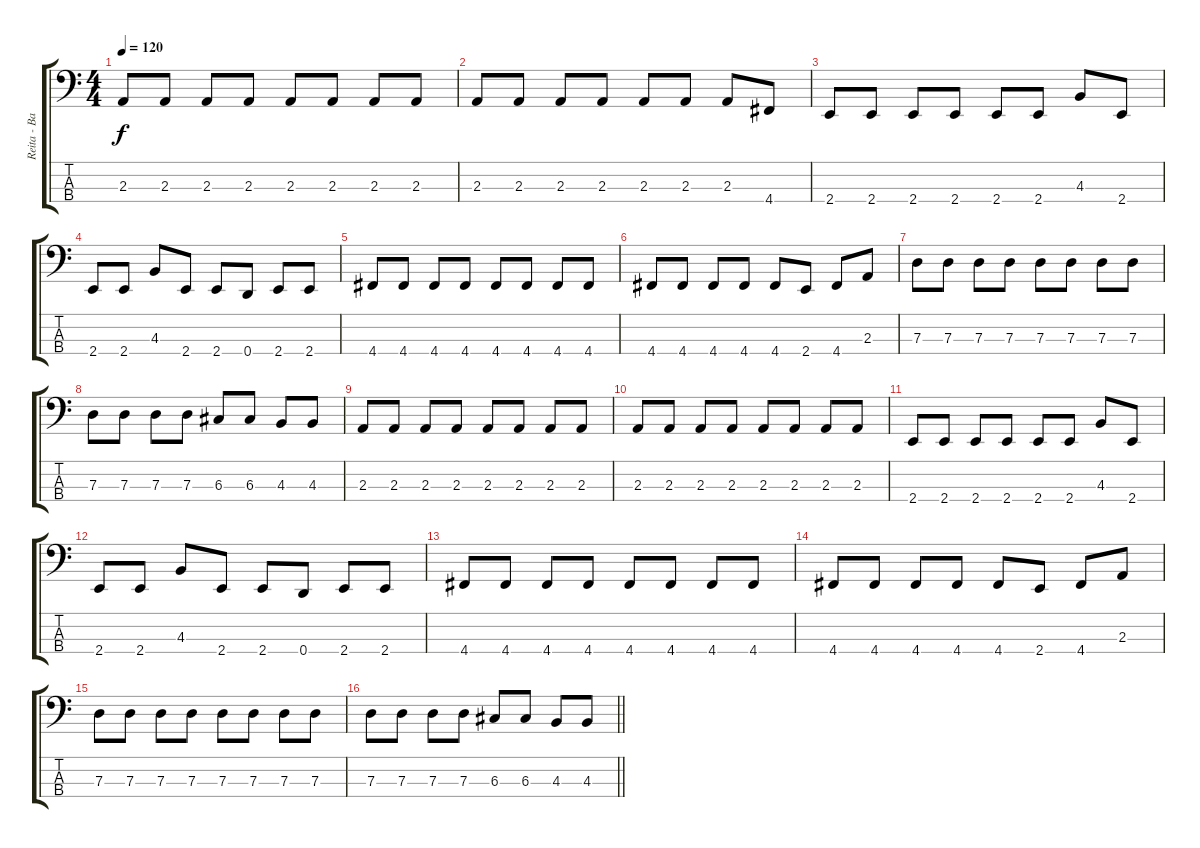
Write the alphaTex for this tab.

\track ("Reita - Bass" "Reita - Ba") {instrument electricbasspick}
\staff {score tabs}
\tuning (F2 C2 G1 D1) {hide}
\ts (4 4)
\tempo 120
\clef f4
\ks c
2.3.8{dy f} 2.3.8 2.3.8 2.3.8 2.3.8 2.3.8 2.3.8 2.3.8 |
2.3.8 2.3.8 2.3.8 2.3.8 2.3.8 2.3.8 2.3.8 4.4.8 |
2.4.8 2.4.8 2.4.8 2.4.8 2.4.8 2.4.8 4.3.8 2.4.8 |
2.4.8 2.4.8 4.3.8 2.4.8 2.4.8 0.4.8 2.4.8 2.4.8 |
4.4.8 4.4.8 4.4.8 4.4.8 4.4.8 4.4.8 4.4.8 4.4.8 |
4.4.8 4.4.8 4.4.8 4.4.8 4.4.8 2.4.8 4.4.8 2.3.8 |
7.3.8 7.3.8 7.3.8 7.3.8 7.3.8 7.3.8 7.3.8 7.3.8 |
7.3.8 7.3.8 7.3.8 7.3.8 6.3.8 6.3.8 4.3.8 4.3.8 |
2.3.8 2.3.8 2.3.8 2.3.8 2.3.8 2.3.8 2.3.8 2.3.8 |
2.3.8 2.3.8 2.3.8 2.3.8 2.3.8 2.3.8 2.3.8 2.3.8 |
2.4.8 2.4.8 2.4.8 2.4.8 2.4.8 2.4.8 4.3.8 2.4.8 |
2.4.8 2.4.8 4.3.8 2.4.8 2.4.8 0.4.8 2.4.8 2.4.8 |
4.4.8 4.4.8 4.4.8 4.4.8 4.4.8 4.4.8 4.4.8 4.4.8 |
4.4.8 4.4.8 4.4.8 4.4.8 4.4.8 2.4.8 4.4.8 2.3.8 |
7.3.8 7.3.8 7.3.8 7.3.8 7.3.8 7.3.8 7.3.8 7.3.8 |
\barLineRight lightlight
7.3.8 7.3.8 7.3.8 7.3.8 6.3.8 6.3.8 4.3.8 4.3.8
